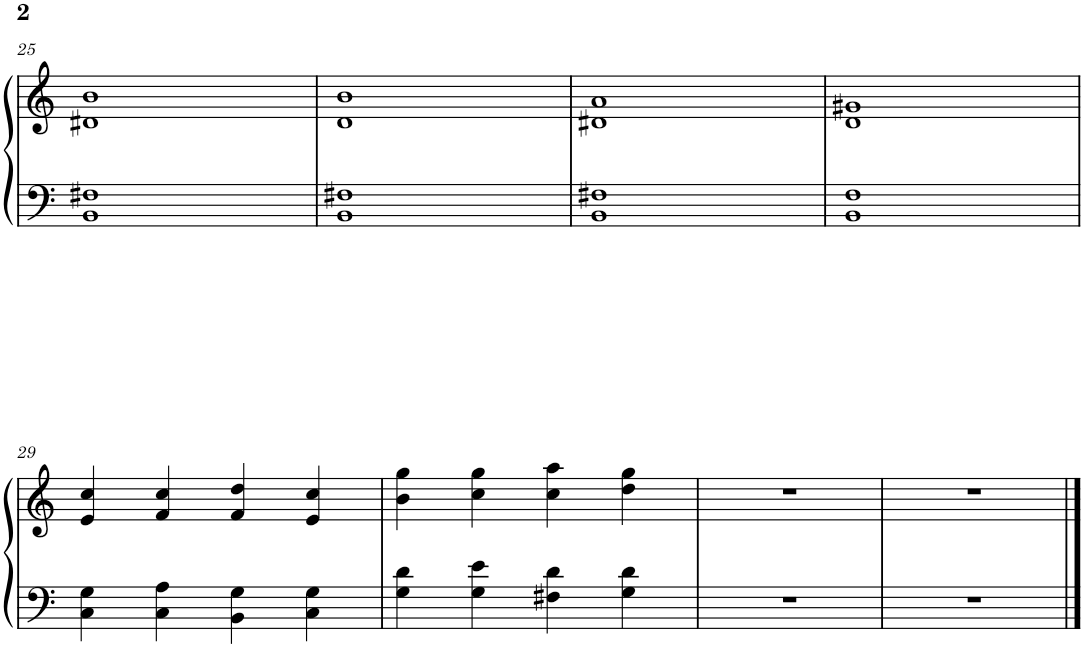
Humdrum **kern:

**kern	**kern
*part1	*part1
*staff2	*staff1
*I"Piano	*
*I'Pno.	*
!!LO:PB:g=z
*clefF4	*clefG2
*k[]	*k[]
*M4/4	*M4/4
=25	=25
1BB 1F#X	1d#X 1b
=26	=26
1BB 1F#X	1d 1b
=27	=27
1BB 1F#X	1d#X 1a
=28	=28
1BB 1F	1d 1g#X
!!LO:LB:g=z
=29	=29
4C\ 4G\	4e/ 4cc/
4C\ 4A\	4f/ 4cc/
4BB\ 4G\	4f/ 4dd/
4C\ 4G\	4e/ 4cc/
=30	=30
4G\ 4d\	4b\ 4gg\
4G\ 4e\	4cc\ 4gg\
4F#X\ 4d\	4cc\ 4aa\
4G\ 4d\	4dd\ 4gg\
=31	=31
1r	1r
=32	=32
1r	1r
==	==
*-	*-
